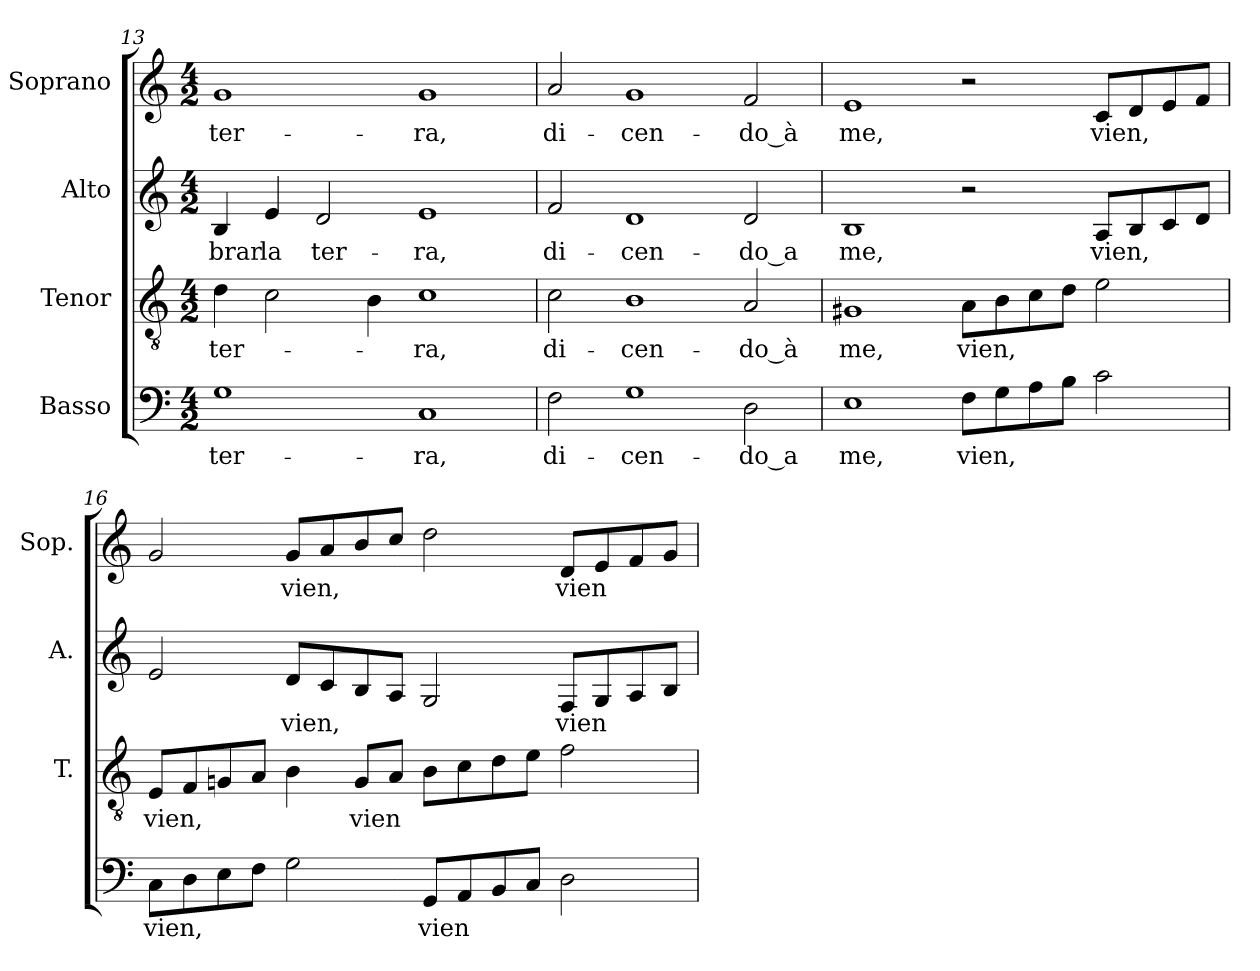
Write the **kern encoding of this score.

**kern	**text	**kern	**text	**kern	**text	**kern	**text
*part4	*part4	*part3	*part3	*part2	*part2	*part1	*part1
*staff4	*staff4	*staff3	*staff3	*staff2	*staff2	*staff1	*staff1
*I"Basso	*	*I"Tenor	*	*I"Alto	*	*I"Soprano	*
*	*	*I'T.	*	*I'A.	*	*I'Sop.	*
*clefF4	*	*clefGv2	*	*clefG2	*	*clefG2	*
*	*	*ITrd7c12	*	*	*	*	*
*k[]	*	*k[]	*	*k[]	*	*k[]	*
*C:	*	*C:	*	*C:	*	*C:	*
*M4/2	*	*M4/2	*	*M4/2	*	*M4/2	*
=13	=13	=13	=13	=13	=13	=13	=13
!	!LO:LY:b:color=#000000	!	!	!	!	!	!
!	!	!	!LO:LY:b:color=#000000	!	!	!	!
!	!	!	!	!	!LO:LY:b:color=#000000	!	!
!	!	!	!	!	!	!	!LO:LY:b:color=#000000
1Gi	ter-	4Di\	ter-	4Bi/	-brar	1gi	ter-
!	!	!	!	!	!LO:LY:b:color=#000000	!	!
.	.	2Ci\	.	4ei/	la	.	.
!	!	!	!	!	!LO:LY:b:color=#000000	!	!
.	.	.	.	2di/	ter-	.	.
.	.	4BBi\	.	.	.	.	.
!	!LO:LY:b:color=#000000	!	!	!	!	!	!
!	!	!	!LO:LY:b:color=#000000	!	!	!	!
!	!	!	!	!	!LO:LY:b:color=#000000	!	!
!	!	!	!	!	!	!	!LO:LY:b:color=#000000
1Ci	-ra,	1Ci	-ra,	1ei	-ra,	1gi	-ra,
=14	=14	=14	=14	=14	=14	=14	=14
!	!LO:LY:b:color=#000000	!	!	!	!	!	!
!	!	!	!LO:LY:b:color=#000000	!	!	!	!
!	!	!	!	!	!LO:LY:b:color=#000000	!	!
!	!	!	!	!	!	!	!LO:LY:b:color=#000000
2Fi\	di-	2Ci\	di-	2fi/	di-	2ai/	di-
!	!LO:LY:b:color=#000000	!	!	!	!	!	!
!	!	!	!LO:LY:b:color=#000000	!	!	!	!
!	!	!	!	!	!LO:LY:b:color=#000000	!	!
!	!	!	!	!	!	!	!LO:LY:b:color=#000000
1Gi	-cen-	1BBi	-cen-	1di	-cen-	1gi	-cen-
!	!LO:LY:b:color=#000000	!	!	!	!	!	!
!	!	!	!LO:LY:b:color=#000000	!	!	!	!
!	!	!	!	!	!LO:LY:b:color=#000000	!	!
!	!	!	!	!	!	!	!LO:LY:b:color=#000000
2Di\	-do_a	2AAi/	-do_à	2di/	-do_a	2fi/	-do_à
!!LO:LB:g=z
=15	=15	=15	=15	=15	=15	=15	=15
!	!LO:LY:b:color=#000000	!	!	!	!	!	!
!	!	!	!LO:LY:b:color=#000000	!	!	!	!
!	!	!	!	!	!LO:LY:b:color=#000000	!	!
!	!	!	!	!	!	!	!LO:LY:b:color=#000000
1Ei	me,	1GG#Xi	me,	1Bi	me,	1ei	me,
!	!LO:LY:b:color=#000000	!	!	!	!	!	!
!	!	!	!LO:LY:b:color=#000000	!	!	!	!
8Fi\L	vien,	8AAi\L	vien,	2r	.	2r	.
8Gi\	.	8BBi\	.	.	.	.	.
8Ai\	.	8Ci\	.	.	.	.	.
8Bi\J	.	8Di\J	.	.	.	.	.
!	!	!	!	!	!LO:LY:b:color=#000000	!	!
!	!	!	!	!	!	!	!LO:LY:b:color=#000000
2ci\	.	2Ei\	.	8Ai/L	vien,	8ci/L	vien,
.	.	.	.	8Bi/	.	8di/	.
.	.	.	.	8ci/	.	8ei/	.
.	.	.	.	8di/J	.	8fi/J	.
=16	=16	=16	=16	=16	=16	=16	=16
!	!LO:LY:b:color=#000000	!	!	!	!	!	!
!	!	!	!LO:LY:b:color=#000000	!	!	!	!
8Ci\L	vien,	8EEi/L	vien,	2ei/	.	2gi/	.
8Di\	.	8FFi/	.	.	.	.	.
8Ei\	.	8GGni/	.	.	.	.	.
8Fi\J	.	8AAi/J	.	.	.	.	.
!	!	!	!	!	!LO:LY:b:color=#000000	!	!
!	!	!	!	!	!	!	!LO:LY:b:color=#000000
2Gi\	.	4BBi\	.	8di/L	vien,	8gi/L	vien,
.	.	.	.	8ci/	.	8ai/	.
!	!	!	!LO:LY:b:color=#000000	!	!	!	!
.	.	8GGi/L	vien	8Bi/	.	8bi/	.
.	.	8AAi/J	.	8Ai/J	.	8cci/J	.
!	!LO:LY:b:color=#000000	!	!	!	!	!	!
8GGi/L	vien	8BBi\L	.	2Gi/	.	2ddi\	.
8AAi/	.	8Ci\	.	.	.	.	.
8BBi/	.	8Di\	.	.	.	.	.
8Ci/J	.	8Ei\J	.	.	.	.	.
!	!	!	!	!	!LO:LY:b:color=#000000	!	!
!	!	!	!	!	!	!	!LO:LY:b:color=#000000
2Di\	.	2Fi\	.	8Fi/L	vien	8di/L	vien
.	.	.	.	8Gi/	.	8ei/	.
.	.	.	.	8Ai/	.	8fi/	.
.	.	.	.	8Bi/J	.	8gi/J	.
=	=	=	=	=	=	=	=
*-	*-	*-	*-	*-	*-	*-	*-
